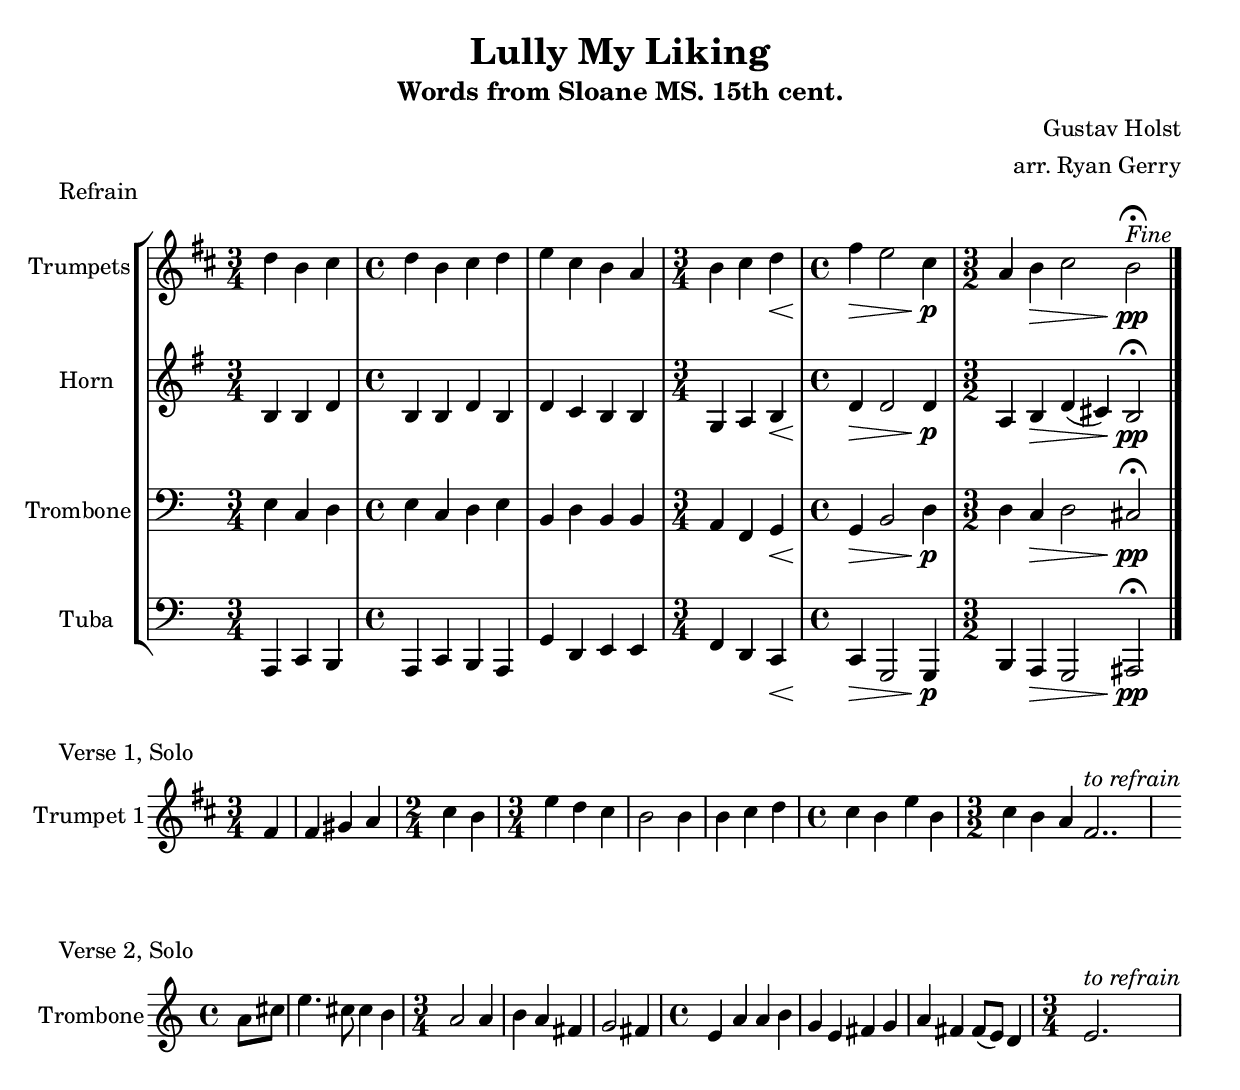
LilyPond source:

\version "2.24.3"

\language english

global= {
  \key c \major
}

% TODO: lyrics
trumpets = \new Voice { \transpose bf c'
    \relative c'' {
      \time 3/4 c4 a b
    | \time 4/4 c a b c
    | d b a g
    | \time 3/4 a b c\<
    | \time 4/4 e\> d2 b4\p
    | \time 3/2 g4 a\> b2 a\pp\fermata^\markup{\italic Fine}
    \bar "|."
  }
}

horn = \new Voice { \transpose f c
    \relative c' {
      \time 3/4 e4 e g
    | \time 4/4 e e g e
    | g f e e
    | \time 3/4 c d e\<
    | \time 4/4 g\> g2 g4\p
    | \time 3/2 d4 e\> g (fs) e2\pp\fermata
    \bar "|."
  }
}

trombone = \new Voice \relative c {
  \clef bass
    \time 3/4 e4 c d
  | \time 4/4 e c d e
  | b d b b
  | \time 3/4 a f g\<
  | \time 4/4 g\> b2 d4\p
  | \time 3/2 d4 c\> d2 cs\pp\fermata
  \bar "|."
}

tuba = \new Voice \relative c, {
  \clef bass
    \time 3/4 a4 c b
  | \time 4/4 a c b a
  | g' d e e
  | \time 3/4 f d c\<
  | \time 4/4 c\> g2 g4\p
  | \time 3/2 b a\> g2 as\pp\fermata
  \bar "|."
}

\score {
  \header {
    piece = "Refrain"
  }
  % TODO: tempo mark
  \new StaffGroup <<
    \new Staff \with { instrumentName = "Trumpets" }
    << \key d \major \trumpets >>
    \new Staff \with { instrumentName = "Horn" }
    << \key g \major \horn >>
    \new Staff \with { instrumentName = "Trombone" }
    << \global \trombone >>
    \new Staff \with { instrumentName = "Tuba" }
    << \global \tuba >>
  >>

  \layout { }
  \midi { }
}

solo_one = \new Voice \relative c' {
    \time 3/4 \partial 4 e4
  | e4 fs g
  | \time 2/4 b a
  | \time 3/4 d c b
  | a2 a4
  | a b c
  | \time 4/4 b a d a
  | \time 3/2 b a g e2. .^\markup{\italic to \italic refrain}
}

\score {
  \header {
    piece = "Verse 1, Solo"
  }
  \new StaffGroup <<
    \new Staff \with { instrumentName = "Trumpet 1" }
    << \key d \major \transpose bf c' \solo_one >>
  >>
}

solo_two = \new Voice \relative c'' {
    \time 4/4 \partial 4 a8 cs
  | e4. cs8 cs4 b
  | \time 3/4 a2 a4
  | b a fs
  | g2 fs4
  | \time 4/4 e a a b
  | g e fs g
  | a fs fs8 (e) d4
  | \time 3/4 e2.^\markup{\italic to \italic refrain}
}

\score {
  \header {
    piece = "Verse 2, Solo"
  }
  \new StaffGroup <<
    \new Staff \with { instrumentName = "Trombone" }
    << \global \solo_two >>
  >>
}

\header {
  title  = "Lully My Liking"
  subtitle = "Words from Sloane MS. 15th cent."
  composer = "Gustav Holst"
  arranger = "arr. Ryan Gerry"
}
